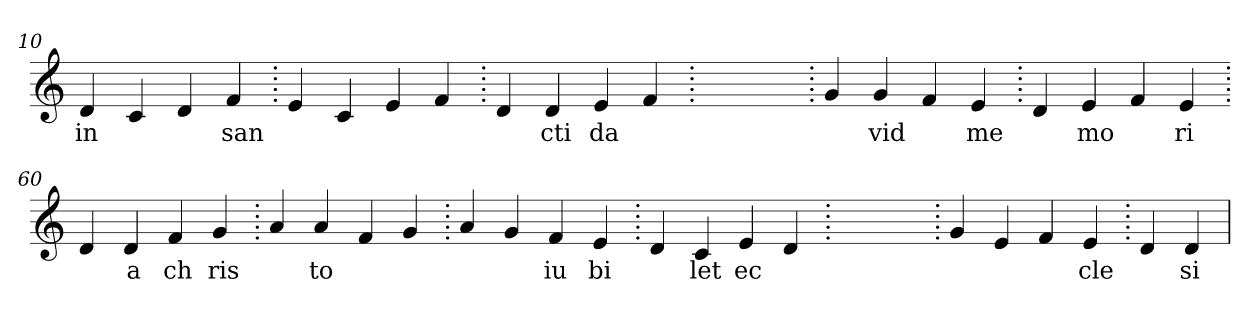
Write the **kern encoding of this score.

**kern	**text
*part1	*part1
*staff1	*staff1
*clefG2	*
=10.	=10.
4d	in
4c	.
4d	.
4f	san
=20.	=20.
4e	.
4c	.
4e	.
4f	.
=30.	=30.
4d	.
4d	cti
4e	da
4f	.
=40.	=40.
1ryy	.
=40.	=40.
4g	.
4g	vid
4f	.
4e	me
=50.	=50.
4d	.
4e	mo
4f	.
4e	ri
=60.	=60.
4d	.
4d	a
4f	ch
4g	ris
=70.	=70.
4a	.
4a	to
4f	.
4g	.
=80.	=80.
4a	.
4g	.
4f	iu
4e	bi
=90.	=90.
4d	.
4c	let
4e	ec
4d	.
=100.	=100.
1ryy	.
=100.	=100.
4g	.
4e	.
4f	.
4e	cle
=110.	=110.
4d	.
4d	si
=	=
*-	*-
